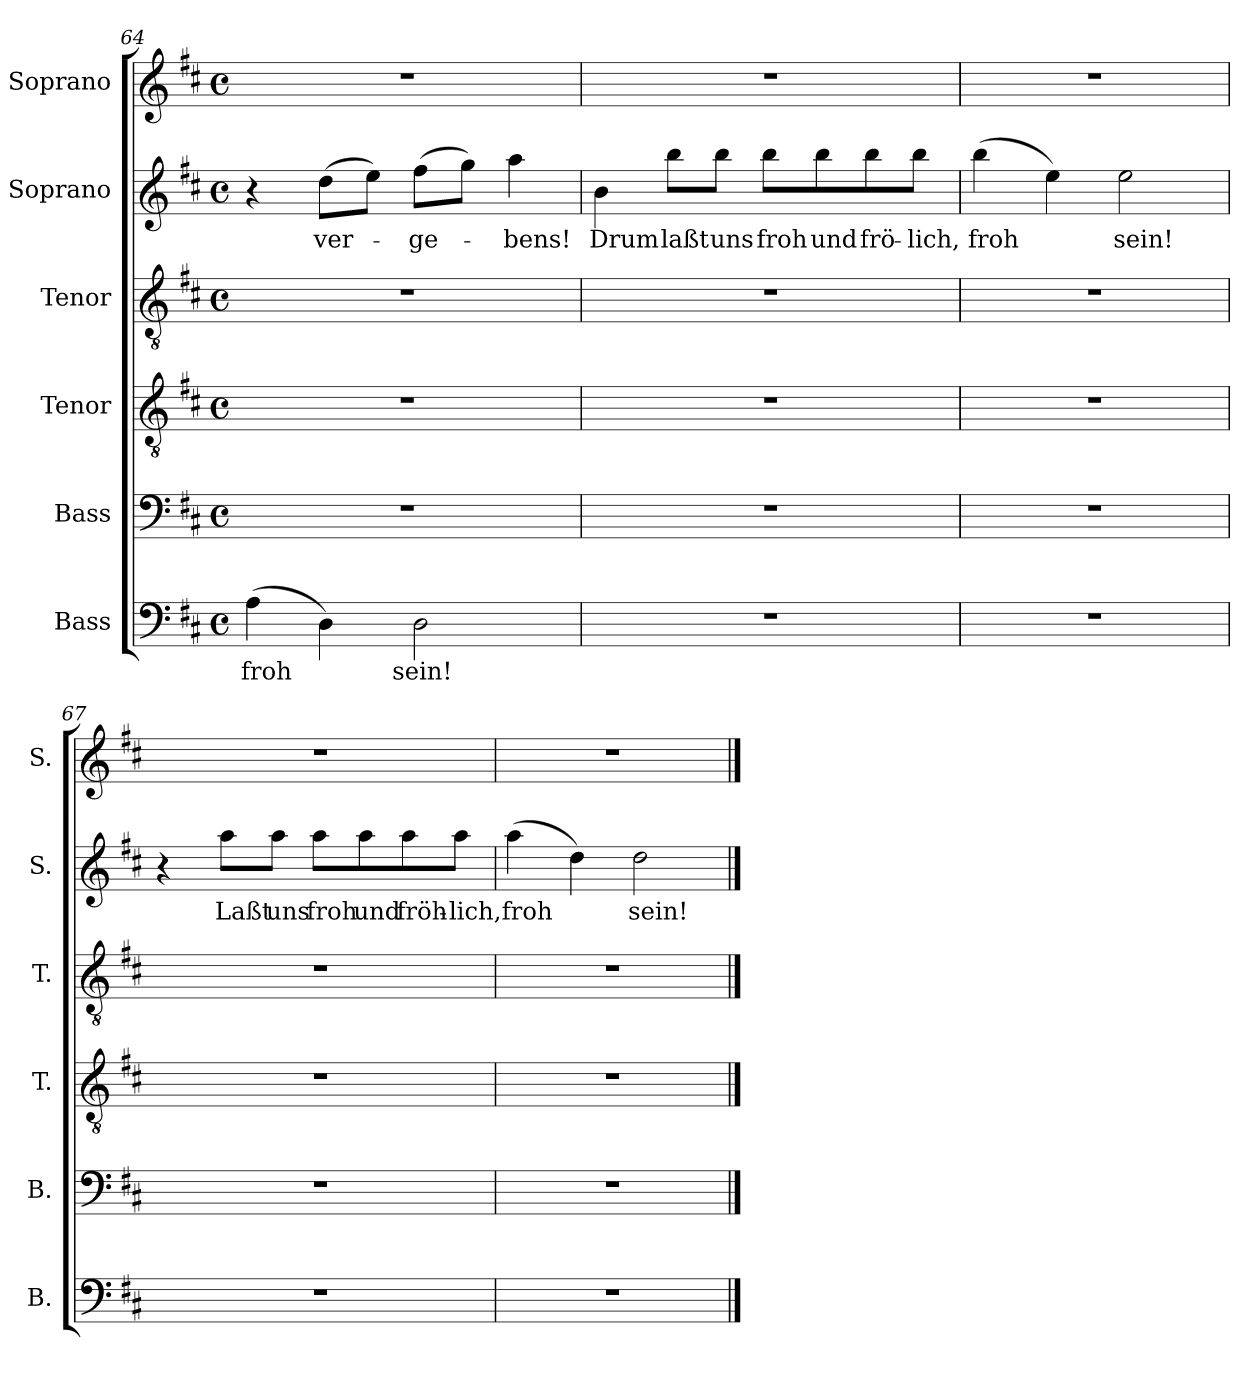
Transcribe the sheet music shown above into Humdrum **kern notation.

**kern	**text	**kern	**kern	**kern	**kern	**text	**kern
*part6	*part6	*part5	*part4	*part3	*part2	*part2	*part1
*staff6	*staff6	*staff5	*staff4	*staff3	*staff2	*staff2	*staff1
*I"Bass	*	*I"Bass	*I"Tenor	*I"Tenor	*I"Soprano	*	*I"Soprano
*I'B.	*	*I'B.	*I'T.	*I'T.	*I'S.	*	*I'S.
*clefF4	*	*clefF4	*clefGv2	*clefGv2	*clefG2	*	*clefG2
*k[f#c#]	*	*k[f#c#]	*k[f#c#]	*k[f#c#]	*k[f#c#]	*	*k[f#c#]
*M4/4	*	*M4/4	*M4/4	*M4/4	*M4/4	*	*M4/4
*met(c)	*	*met(c)	*met(c)	*met(c)	*met(c)	*	*met(c)
=64	=64	=64	=64	=64	=64	=64	=64
!	!LO:LY:b	!	!	!	!	!	!
(>4A\	froh	1r	1r	1r	4r	.	1r
!	!	!	!	!	!	!LO:LY:b	!
4D\)	.	.	.	.	(>8dd\L	ver-	.
.	.	.	.	.	8ee\J)	.	.
!	!LO:LY:b	!	!	!	!	!LO:LY:b	!
2D\	sein!	.	.	.	(>8ff#\L	-ge-	.
.	.	.	.	.	8gg\J)	.	.
!	!	!	!	!	!	!LO:LY:b	!
.	.	.	.	.	4aa\	-bens!	.
!!LO:LB:g=z
=65	=65	=65	=65	=65	=65	=65	=65
!	!	!	!	!	!	!LO:LY:b	!
1r	.	1r	1r	1r	4b\	Drum	1r
!	!	!	!	!	!	!LO:LY:b	!
.	.	.	.	.	8bb\L	laßt	.
!	!	!	!	!	!	!LO:LY:b	!
.	.	.	.	.	8bb\J	uns	.
!	!	!	!	!	!	!LO:LY:b	!
.	.	.	.	.	8bb\L	froh	.
!	!	!	!	!	!	!LO:LY:b	!
.	.	.	.	.	8bb\	und	.
!	!	!	!	!	!	!LO:LY:b	!
.	.	.	.	.	8bb\	frö-	.
!	!	!	!	!	!	!LO:LY:b	!
.	.	.	.	.	8bb\J	-lich,	.
=66	=66	=66	=66	=66	=66	=66	=66
!	!	!	!	!	!	!LO:LY:b	!
1r	.	1r	1r	1r	(>4bb\	froh	1r
.	.	.	.	.	4ee\)	.	.
!	!	!	!	!	!	!LO:LY:b	!
.	.	.	.	.	2ee\	sein!	.
=67	=67	=67	=67	=67	=67	=67	=67
1r	.	1r	1r	1r	4r	.	1r
!	!	!	!	!	!	!LO:LY:b	!
.	.	.	.	.	8aa\L	Laßt	.
!	!	!	!	!	!	!LO:LY:b	!
.	.	.	.	.	8aa\J	uns	.
!	!	!	!	!	!	!LO:LY:b	!
.	.	.	.	.	8aa\L	froh	.
!	!	!	!	!	!	!LO:LY:b	!
.	.	.	.	.	8aa\	und	.
!	!	!	!	!	!	!LO:LY:b	!
.	.	.	.	.	8aa\	fröh-	.
!	!	!	!	!	!	!LO:LY:b	!
.	.	.	.	.	8aa\J	-lich,	.
=68	=68	=68	=68	=68	=68	=68	=68
!	!	!	!	!	!	!LO:LY:b	!
1r	.	1r	1r	1r	(>4aa\	froh	1r
.	.	.	.	.	4dd\)	.	.
!	!	!	!	!	!	!LO:LY:b	!
.	.	.	.	.	2dd\	sein!	.
==	==	==	==	==	==	==	==
*-	*-	*-	*-	*-	*-	*-	*-
